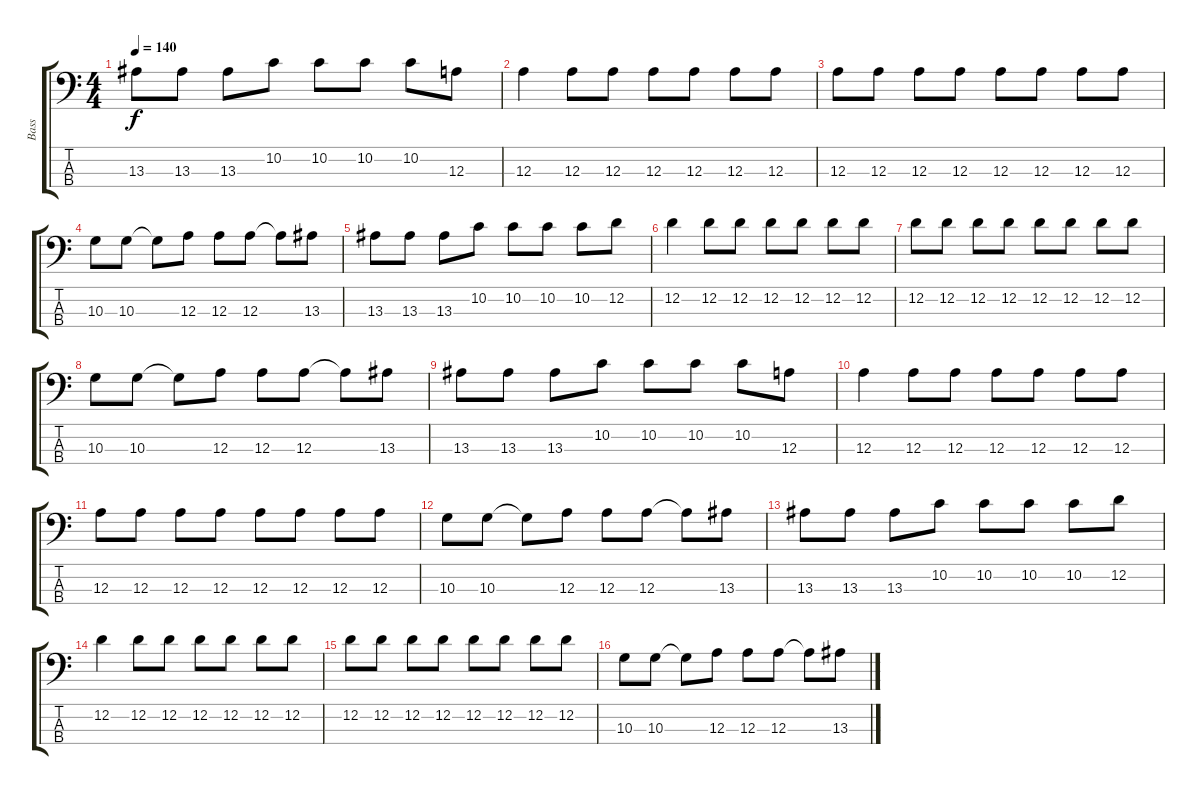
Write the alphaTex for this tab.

\track ("Bass" "Bass") {instrument electricbassfinger}
\staff {score tabs}
\tuning (G2 D2 A1 E1) {hide}
\ts (4 4)
\tempo 140
\clef f4
\ks c
13.3.8{dy f} 13.3.8 13.3.8 10.2.8 10.2.8 10.2.8 10.2.8 12.3.8 |
12.3.4 12.3.8 12.3.8 12.3.8 12.3.8 12.3.8 12.3.8 |
12.3.8 12.3.8 12.3.8 12.3.8 12.3.8 12.3.8 12.3.8 12.3.8 |
10.3.8 10.3.8 10.3{t}.8 12.3.8 12.3.8 12.3.8 12.3{t}.8 13.3.8 |
13.3.8 13.3.8 13.3.8 10.2.8 10.2.8 10.2.8 10.2.8 12.2.8 |
12.2.4 12.2.8 12.2.8 12.2.8 12.2.8 12.2.8 12.2.8 |
12.2.8 12.2.8 12.2.8 12.2.8 12.2.8 12.2.8 12.2.8 12.2.8 |
10.3.8 10.3.8 10.3{t}.8 12.3.8 12.3.8 12.3.8 12.3{t}.8 13.3.8 |
13.3.8 13.3.8 13.3.8 10.2.8 10.2.8 10.2.8 10.2.8 12.3.8 |
12.3.4 12.3.8 12.3.8 12.3.8 12.3.8 12.3.8 12.3.8 |
12.3.8 12.3.8 12.3.8 12.3.8 12.3.8 12.3.8 12.3.8 12.3.8 |
10.3.8 10.3.8 10.3{t}.8 12.3.8 12.3.8 12.3.8 12.3{t}.8 13.3.8 |
13.3.8 13.3.8 13.3.8 10.2.8 10.2.8 10.2.8 10.2.8 12.2.8 |
12.2.4 12.2.8 12.2.8 12.2.8 12.2.8 12.2.8 12.2.8 |
12.2.8 12.2.8 12.2.8 12.2.8 12.2.8 12.2.8 12.2.8 12.2.8 |
10.3.8 10.3.8 10.3{t}.8 12.3.8 12.3.8 12.3.8 12.3{t}.8 13.3.8
